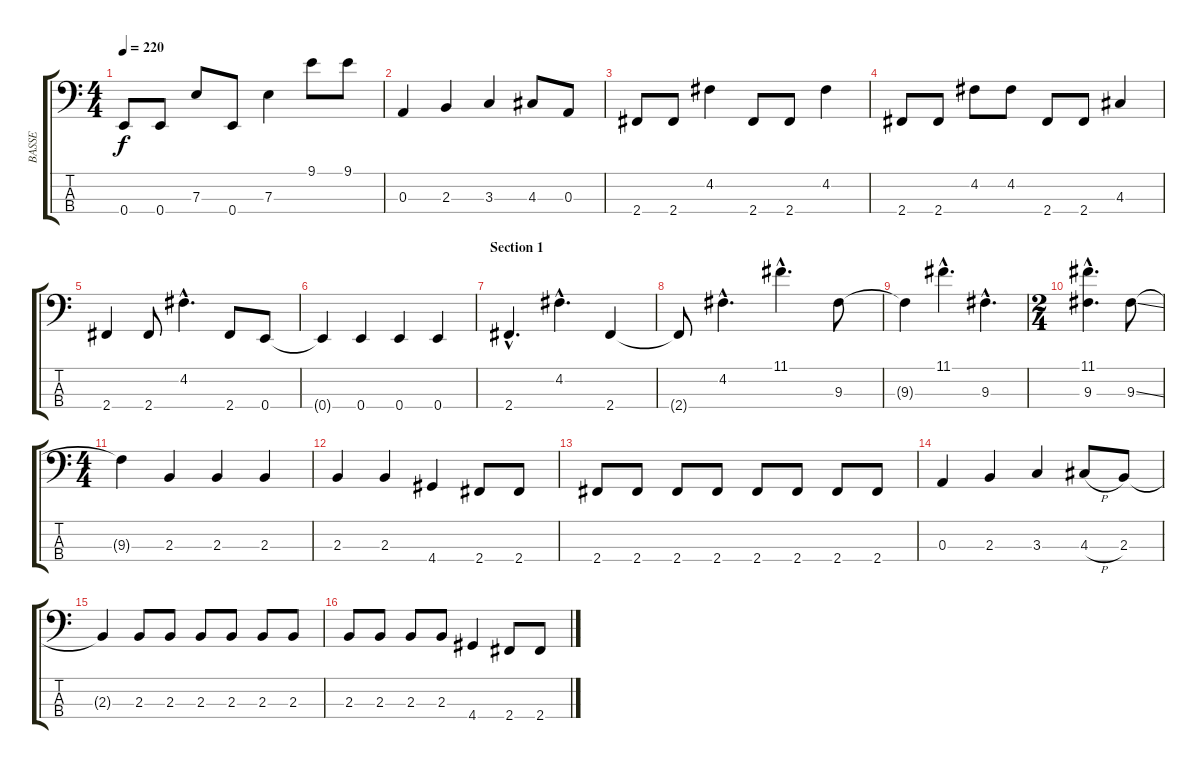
\track ("BASSE" "BASSE") {instrument electricbassfinger}
\staff {score tabs}
\tuning (G2 D2 A1 E1) {hide}
\ts (4 4)
\tempo 220
\clef f4
\ks c
0.4{t}.8{dy f} 0.4.8 7.3.8 0.4.8 7.3.4 9.1.8 9.1.8 |
0.3.4 2.3.4 3.3.4 4.3.8 0.3.8 |
2.4.8 2.4.8 4.2.4 2.4.8 2.4.8 4.2.4 |
2.4.8 2.4.8 4.2.8 4.2.8 2.4.8 2.4.8 4.3.4 |
2.4.4 2.4.8 4.2{hac}.4{d} 2.4.8 0.4.8 |
0.4{t}.4 0.4.4 0.4.4 0.4.4 |
\section ("" "Section 1")
2.4{hac}.4{d} 4.2{hac}.4{d} 2.4.4 |
2.4{t}.8 4.2{hac}.4{d} 11.1{hac}.4{d} 9.3.8 |
9.3{t}.4 11.1{hac}.4{d} 9.3{hac}.4{d} |
\ts (2 4)
(11.1{hac} 9.3{hac}).4{d} 9.3{ss}.8 |
\ts (4 4)
9.3{t}.4 2.3.4 2.3.4 2.3.4 |
2.3.4 2.3.4 4.4.4 2.4.8 2.4.8 |
2.4.8 2.4.8 2.4.8 2.4.8 2.4.8 2.4.8 2.4.8 2.4.8 |
0.3.4 2.3.4 3.3.4 4.3{h}.8 2.3.8 |
2.3{t}.4 2.3.8 2.3.8 2.3.8 2.3.8 2.3.8 2.3.8 |
2.3.8 2.3.8 2.3.8 2.3.8 4.4.4 2.4.8 2.4.8
